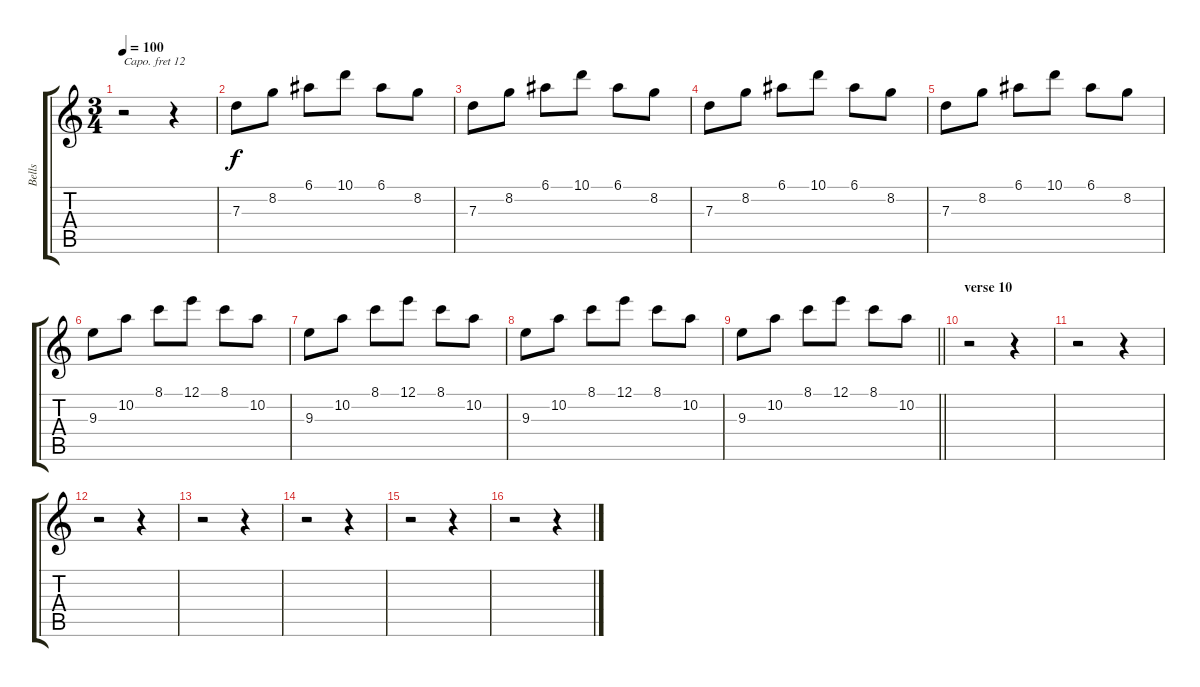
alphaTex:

\track ("Bells" "Bells") {instrument musicbox}
\staff {score tabs}
\capo 12
\tuning (E4 B3 G3 D3 A2 E2) {hide}
\ts (3 4)
\tempo 100
\clef g2
\ks c
r.2{dy f} r.4 |
7.3.8 8.2.8 6.1.8 10.1.8 6.1.8 8.2.8 |
7.3.8 8.2.8 6.1.8 10.1.8 6.1.8 8.2.8 |
7.3.8 8.2.8 6.1.8 10.1.8 6.1.8 8.2.8 |
7.3.8 8.2.8 6.1.8 10.1.8 6.1.8 8.2.8 |
9.3.8 10.2.8 8.1.8 12.1.8 8.1.8 10.2.8 |
9.3.8 10.2.8 8.1.8 12.1.8 8.1.8 10.2.8 |
9.3.8 10.2.8 8.1.8 12.1.8 8.1.8 10.2.8 |
\barLineRight lightlight
9.3.8 10.2.8 8.1.8 12.1.8 8.1.8 10.2.8 |
\section ("" "verse 10")
r.2 r.4 |
r.2 r.4 |
r.2 r.4 |
r.2 r.4 |
r.2 r.4 |
r.2 r.4 |
r.2 r.4
